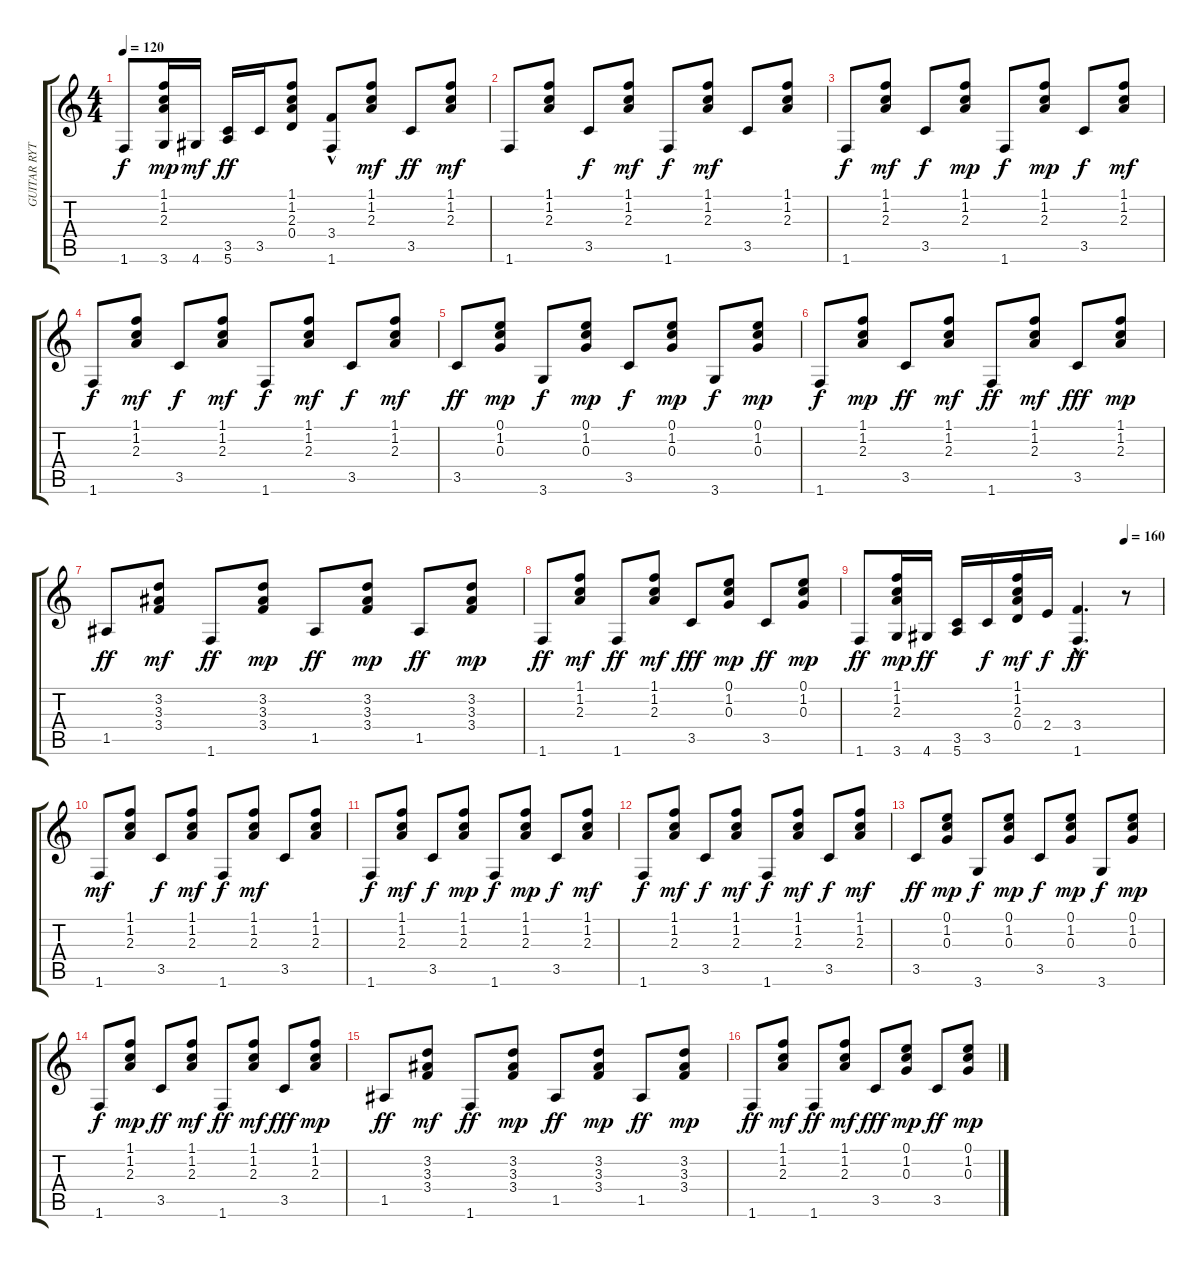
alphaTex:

\track ("GUITAR RYTHMN" "GUITAR RYT") {instrument acousticguitarsteel}
\staff {score tabs}
\tuning (E4 B3 G3 D3 A2 E2) {hide}
\ts (4 4)
\tempo 120
\clef g2
\ks c
1.6.8{dy f} (1.1 1.2 2.3 3.6).16{dy mp} 4.6.16{dy mf} (3.5 5.6).16{dy ff} 3.5.16 (1.1 1.2 2.3 0.4).8 (3.4{hac} 1.6).8 (1.1 1.2 2.3).8{dy mf} 3.5.8{dy ff} (1.1 1.2 2.3).8{dy mf} |
1.6.8 (1.1 1.2 2.3).8 3.5.8{dy f} (1.1 1.2 2.3).8{dy mf} 1.6.8{dy f} (1.1 1.2 2.3).8{dy mf} 3.5.8 (1.1 1.2 2.3).8 |
1.6.8{dy f} (1.1 1.2 2.3).8{dy mf} 3.5.8{dy f} (1.1 1.2 2.3).8{dy mp} 1.6.8{dy f} (1.1 1.2 2.3).8{dy mp} 3.5.8{dy f} (1.1 1.2 2.3).8{dy mf} |
1.6.8{dy f} (1.1 1.2 2.3).8{dy mf} 3.5.8{dy f} (1.1 1.2 2.3).8{dy mf} 1.6.8{dy f} (1.1 1.2 2.3).8{dy mf} 3.5.8{dy f} (1.1 1.2 2.3).8{dy mf} |
3.5.8{dy ff} (0.1 1.2 0.3).8{dy mp} 3.6.8{dy f} (0.1 1.2 0.3).8{dy mp} 3.5.8{dy f} (0.1 1.2 0.3).8{dy mp} 3.6.8{dy f} (0.1 1.2 0.3).8{dy mp} |
1.6.8{dy f} (1.1 1.2 2.3).8{dy mp} 3.5.8{dy ff} (1.1 1.2 2.3).8{dy mf} 1.6.8{dy ff} (1.1 1.2 2.3).8{dy mf} 3.5.8{dy fff} (1.1 1.2 2.3).8{dy mp} |
1.5.8{dy ff} (3.2 3.3 3.4).8{dy mf} 1.6.8{dy ff} (3.2 3.3 3.4).8{dy mp} 1.5.8{dy ff} (3.2 3.3 3.4).8{dy mp} 1.5.8{dy ff} (3.2 3.3 3.4).8{dy mp} |
1.6.8{dy ff} (1.1 1.2 2.3).8{dy mf} 1.6.8{dy ff} (1.1 1.2 2.3).8{dy mf} 3.5.8{dy fff} (0.1 1.2 0.3).8{dy mp} 3.5.8{dy ff} (0.1 1.2 0.3).8{dy mp} |
\tempo (160 0.875)
1.6.8{dy ff} (1.1 1.2 2.3 3.6).16{dy mp} 4.6.16{dy ff} (3.5 5.6).16 3.5.16{dy f} (1.1 1.2 2.3 0.4).16{dy mf} 2.4.16{dy f} (3.4{hac} 1.6).4{d dy ff} r.8 |
1.6.8{dy mf} (1.1 1.2 2.3).8 3.5.8{dy f} (1.1 1.2 2.3).8{dy mf} 1.6.8{dy f} (1.1 1.2 2.3).8{dy mf} 3.5.8 (1.1 1.2 2.3).8 |
1.6.8{dy f} (1.1 1.2 2.3).8{dy mf} 3.5.8{dy f} (1.1 1.2 2.3).8{dy mp} 1.6.8{dy f} (1.1 1.2 2.3).8{dy mp} 3.5.8{dy f} (1.1 1.2 2.3).8{dy mf} |
1.6.8{dy f} (1.1 1.2 2.3).8{dy mf} 3.5.8{dy f} (1.1 1.2 2.3).8{dy mf} 1.6.8{dy f} (1.1 1.2 2.3).8{dy mf} 3.5.8{dy f} (1.1 1.2 2.3).8{dy mf} |
3.5.8{dy ff} (0.1 1.2 0.3).8{dy mp} 3.6.8{dy f} (0.1 1.2 0.3).8{dy mp} 3.5.8{dy f} (0.1 1.2 0.3).8{dy mp} 3.6.8{dy f} (0.1 1.2 0.3).8{dy mp} |
1.6.8{dy f} (1.1 1.2 2.3).8{dy mp} 3.5.8{dy ff} (1.1 1.2 2.3).8{dy mf} 1.6.8{dy ff} (1.1 1.2 2.3).8{dy mf} 3.5.8{dy fff} (1.1 1.2 2.3).8{dy mp} |
1.5.8{dy ff} (3.2 3.3 3.4).8{dy mf} 1.6.8{dy ff} (3.2 3.3 3.4).8{dy mp} 1.5.8{dy ff} (3.2 3.3 3.4).8{dy mp} 1.5.8{dy ff} (3.2 3.3 3.4).8{dy mp} |
1.6.8{dy ff} (1.1 1.2 2.3).8{dy mf} 1.6.8{dy ff} (1.1 1.2 2.3).8{dy mf} 3.5.8{dy fff} (0.1 1.2 0.3).8{dy mp} 3.5.8{dy ff} (0.1 1.2 0.3).8{dy mp}
